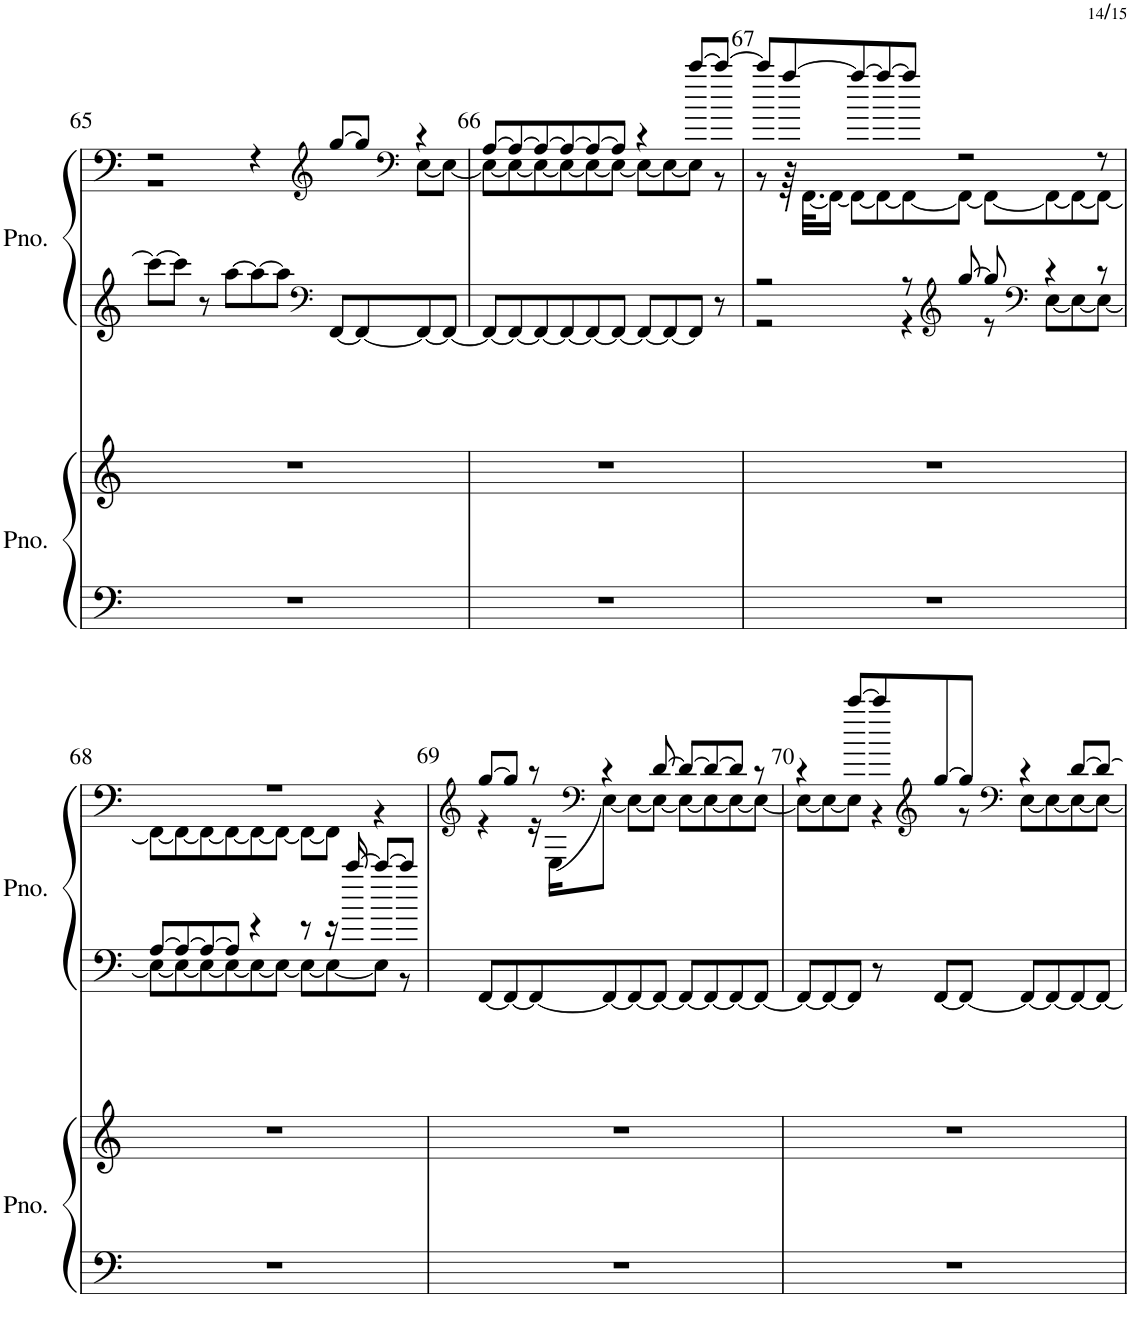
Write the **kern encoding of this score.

**kern	**kern	**kern	**kern
*part2	*part2	*part1	*part1
*staff4	*staff3	*staff2	*staff1
*I"ピアノ	*	*I"ピアノ	*
!!LO:PB:g=z
*clefF4	*clefG2	*clefG2	*clefF4
*k[]	*k[]	*k[]	*k[]
*M5/4	*M5/4	*M5/4	*M5/4
=65	=65	=65	=65
*	*	*	*^
4%5r	4%5r	8ccc\L_	2r	1r
.	.	8ccc\J]	.	.
.	.	8r	.	.
.	.	[8aa\L	.	.
.	.	8aa\_	4r	.
.	.	8aa\J]	.	.
*	*	*clefF4	*clefG2	*
.	.	[8FF/L	[8gg/L	.
.	.	8FF/_	8gg/J]	.
*	*	*	*clefF4	*
.	.	8FF/_	4r	[8E\L
.	.	8FF/J_	.	8E\J_
=66	=66	=66	=66	=66
4%5r	4%5r	8FF/L_	[8A/L	8E\L_
.	.	8FF/_	8A/_	8E\_
.	.	8FF/_	8A/_	8E\_
.	.	8FF/_	8A/_	8E\_
.	.	8FF/_	8A/_	8E\_
.	.	8FF/J_	8A/J]	8E\J_
.	.	8FF/L_	4r	8E\L_
.	.	8FF/_	.	8E\_
.	.	8FF/J]	[8ccc/L	8E\J]
.	.	8r	8ccc/J_	8r
=67	=67	=67	=67	=67
*	*	*^	*	*
4%5r	4%5r	2r	2r	8ccc/L]	8r
.	.	.	.	[8aa/	64r
.	.	.	.	.	[32.FF\KLL
.	.	.	.	.	16FF\JJ_
.	.	.	.	8aa/_	8FF\L_
.	.	.	.	8aa/_	8FF\_
.	.	8r	4r	8aa/J]	8FF\_
*	*	*clefG2	*	*	*
.	.	[8gg/	.	2r	8FF\J_
.	.	8gg/]	8r	.	8FF\L_
*	*	*clefF4	*	*	*
.	.	4r	[8E\L	.	8FF\_
.	.	.	8E\_	.	8FF\_
.	.	8r	8E\J_	8r	8FF\J_
!!LO:LB:g=z	!!
=68	=68	=68	=68	=68	=68
4%5r	4%5r	[8A/L	8E\L_	4%5r	8FF\L_
.	.	8A/_	8E\_	.	8FF\_
.	.	8A/_	8E\_	.	8FF\_
.	.	8A/J]	8E\_	.	8FF\_
.	.	4r	8E\_	.	8FF\_
.	.	.	8E\J_	.	8FF\J_
.	.	8r	8E\L_	.	8FF\L_
.	.	16r	8E\_	.	8FF\J]
.	.	[16ccc/	.	.	.
.	.	8ccc/L_	8E\J]	.	4r
.	.	8ccc/J]	8r	.	.
*	*	*v	*v	*	*
=69	=69	=69	=69	=69
*	*	*	*clefG2	*
4%5r	4%5r	[8FF/L	[8gg/L	4r
.	.	8FF/_	8gg/J]	.
.	.	8FF/_	8r	16r
.	.	.	.	[16E\KL
*	*	*	*clefF4	*
.	.	8FF/_	4r	8E\J_
.	.	8FF/_	.	8E\L_
.	.	8FF/J_	[8d/	8E\J_
.	.	8FF/L_	8d/L_	8E\L_
.	.	8FF/_	8d/_	8E\_
.	.	8FF/_	8d/J]	8E\_
.	.	8FF/J_	8r	8E\J_
=70	=70	=70	=70	=70
4%5r	4%5r	8FF/L_	4r	8E\L_
.	.	8FF/_	.	8E\_
.	.	8FF/J]	[8ccc/L	8E\J]
.	.	8r	8ccc/]	4r
*	*	*	*clefG2	*
.	.	[8FF/L	[8gg/	.
.	.	8FF/J_	8gg/J]	8r
*	*	*	*clefF4	*
.	.	8FF/L_	4r	[8E\L
.	.	8FF/_	.	8E\_
.	.	8FF/_	[8d/L	8E\_
.	.	8FF/J_	8d/J_	8E\J_
*	*	*	*v	*v
=	=	=	=
*-	*-	*-	*-
